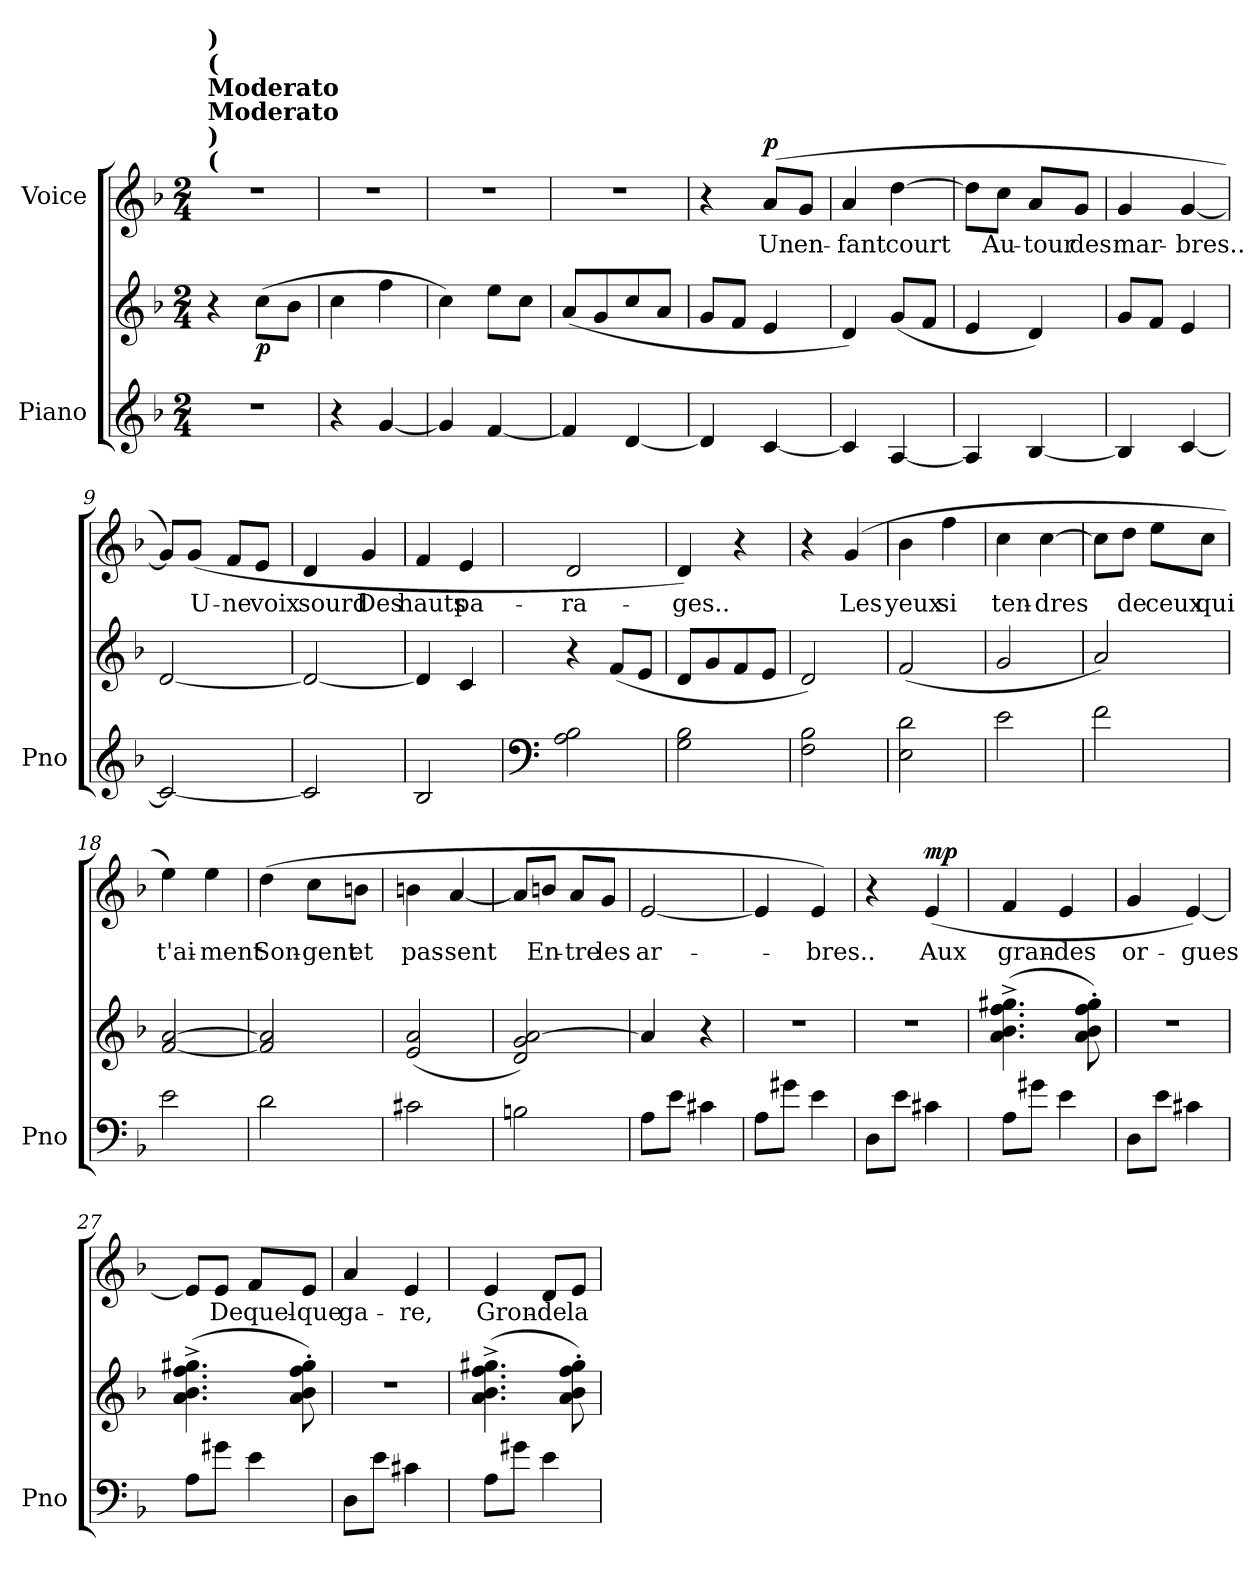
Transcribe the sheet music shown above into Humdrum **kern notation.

**kern	**kern	**dynam	**kern	**text	**dynam
*part2	*part2	*part2	*part1	*part1	*part1
*staff3	*staff2	*staff2/3	*staff1	*staff1	*staff1
*I"Piano	*	*	*I"Voice	*	*
*I'Pno	*	*	*	*	*
*clefG2	*clefG2	*	*clefG2	*	*
*k[b-]	*k[b-]	*	*k[b-]	*	*
*M2/4	*M2/4	*	*M2/4	*	*
*MM96	*MM96	*	*MM96	*	*
=1	=1	=1	=1	=1	=1
!	!	!	!LO:TX:a:B:t=(	!	!
!	!	!	!LO:TX:a:B:t=)	!	!
!	!	!	!LO:TX:a:B:t=Moderato	!	!
!	!	!	!LO:TX:a:B:t=Moderato	!	!
!	!	!	!LO:TX:a:B:t=(	!	!
!	!	!	!LO:TX:a:B:t=)	!	!
2r	4r	.	2r	.	.
!	!	!LO:DY:b	!	!	!
.	(>8cc\L	p	.	.	.
.	8b-\J	.	.	.	.
=2	=2	=2	=2	=2	=2
4r	4cc\	.	2r	.	.
[4g/	4ff\	.	.	.	.
=3	=3	=3	=3	=3	=3
4g/]	4cc\)	.	2r	.	.
[4f/	8ee\L	.	.	.	.
.	8cc\J	.	.	.	.
=4	=4	=4	=4	=4	=4
4f/]	(>8a/L	.	2r	.	.
.	8g/	.	.	.	.
[4d/	8cc/	.	.	.	.
.	8a/J	.	.	.	.
=5	=5	=5	=5	=5	=5
4d/]	8g/L	.	4r	.	.
.	8f/J	.	.	.	.
!	!	!	!	!LO:LY:b	!LO:DY:a
[4c/	4e/	.	(>8a/L	Un	p
!	!	!	!	!LO:LY:b	!
.	.	.	8g/J	en-	.
=6	=6	=6	=6	=6	=6
!	!	!	!	!LO:LY:b	!
4c/]	4d/)	.	4a/	-fant	.
!	!	!	!	!LO:LY:b	!
[4A/	(>8g/L	.	[4dd\	court	.
.	8f/J	.	.	.	.
!!LO:LB:g=z
=7	=7	=7	=7	=7	=7
4A/]	4e/	.	8dd\L]	.	.
!	!	!	!	!LO:LY:b	!
.	.	.	8cc\J	Au-	.
!	!	!	!	!LO:LY:b	!
[4B-/	4d/)	.	8a/L	-tour	.
!	!	!	!	!LO:LY:b	!
.	.	.	8g/J	des	.
=8	=8	=8	=8	=8	=8
!	!	!	!	!LO:LY:b	!
4B-/]	(>8g/L	.	4g/	mar-	.
.	8f/J	.	.	.	.
!	!	!	!	!LO:LY:b	!
[4c/	4e/	.	[4g/	-bres..	.
=9	=9	=9	=9	=9	=9
2c/_	[2d/	.	8g/L])	.	.
!	!	!	!	!LO:LY:b	!
.	.	.	(>8g/J	U-	.
!	!	!	!	!LO:LY:b	!
.	.	.	8f/L	-ne	.
!	!	!	!	!LO:LY:b	!
.	.	.	8e/J	voix	.
=10	=10	=10	=10	=10	=10
!	!	!	!	!LO:LY:b	!
2c/]	2d/_	.	4d/	sourd	.
!	!	!	!	!LO:LY:b	!
.	.	.	4g/	Des	.
=11	=11	=11	=11	=11	=11
!	!	!	!	!LO:LY:b	!
2B-/	4d/]	.	4f/	hauts	.
!	!	!	!	!LO:LY:b	!
.	4c/	.	4e/	pa-	.
=12	=12	=12	=12	=12	=12
*clefF4	*	*	*	*	*
!	!	!	!	!LO:LY:b	!
2A\ 2B-\)	4r	.	2d/	-ra-	.
.	(>8f/L	.	.	.	.
.	8e/J	.	.	.	.
=13	=13	=13	=13	=13	=13
!	!	!	!	!LO:LY:b	!
2G\ 2B-\	8d/L	.	4d/)	-ges..	.
.	8g/	.	.	.	.
.	8f/	.	4r	.	.
.	8e/J	.	.	.	.
!!LO:LB:g=z
=14	=14	=14	=14	=14	=14
2F\ 2B-\	2d/)	.	4r	.	.
!	!	!	!	!LO:LY:b	!
.	.	.	(>4g/	Les	.
=15	=15	=15	=15	=15	=15
!	!	!	!	!LO:LY:b	!
2E\ 2d\	(>2f/	.	4b-\	yeux	.
!	!	!	!	!LO:LY:b	!
.	.	.	4ff\	si	.
=16	=16	=16	=16	=16	=16
!	!	!	!	!LO:LY:b	!
2e\	2g/	.	4cc\	ten-	.
!	!	!	!	!LO:LY:b	!
.	.	.	[4cc\	-dres	.
=17	=17	=17	=17	=17	=17
2f\	2a/)	.	8cc\L]	.	.
!	!	!	!	!LO:LY:b	!
.	.	.	8dd\J	de	.
!	!	!	!	!LO:LY:b	!
.	.	.	8ee\L	ceux	.
!	!	!	!	!LO:LY:b	!
.	.	.	8cc\J	qui	.
=18	=18	=18	=18	=18	=18
!	!	!	!	!LO:LY:b	!
2e\	[2f/ [2a/	.	4ee\)	t'ai-	.
!	!	!	!	!LO:LY:b	!
.	.	.	4ee\	-ment	.
=19	=19	=19	=19	=19	=19
!	!	!	!	!LO:LY:b	!
2d\	2f/] 2a/]	.	(>4dd\	Son-	.
!	!	!	!	!LO:LY:b	!
.	.	.	8cc\L	-gent	.
!	!	!	!	!LO:LY:b	!
.	.	.	8bn\J	et	.
=20	=20	=20	=20	=20	=20
!	!	!	!	!LO:LY:b	!
2c#X\	(>2e/ 2a/	.	4bn\	pas-	.
!	!	!	!	!LO:LY:b	!
.	.	.	[4a/	-sent	.
!!LO:LB:g=z
=21	=21	=21	=21	=21	=21
2Bn\	2d/ 2g/ [2a/)	.	8a/L]	.	.
!	!	!	!	!LO:LY:b	!
.	.	.	8bn/J	En-	.
!	!	!	!	!LO:LY:b	!
.	.	.	8a/L	-tre	.
!	!	!	!	!LO:LY:b	!
.	.	.	8g/J	les	.
=22	=22	=22	=22	=22	=22
!	!	!	!	!LO:LY:b	!
8A\L	4a/]	.	[2e/	ar-	.
8e\J	.	.	.	.	.
4c#X\	4r	.	.	.	.
=23	=23	=23	=23	=23	=23
8A\L	2r	.	4e/]	.	.
8g#X\J	.	.	.	.	.
!	!	!	!	!LO:LY:b	!
4e\	.	.	4e/)	-bres..	.
=24	=24	=24	=24	=24	=24
8D\L	2r	.	4r	.	.
8e\J	.	.	.	.	.
!	!	!	!	!LO:LY:b	!LO:DY:a
4c#X\	.	.	(>4e/	Aux	mp
=25	=25	=25	=25	=25	=25
!	!	!	!	!LO:LY:b	!
8A\L	(>4.a\^ 4.b-\^ 4.ff\^ 4.gg#X\^	.	4f/	gran-	.
8g#X\J	.	.	.	.	.
!	!	!	!	!LO:LY:b	!
4e\	.	.	4e/	-des	.
.	8a\' 8b-\' 8ff\' 8gg#\')	.	.	.	.
=26	=26	=26	=26	=26	=26
!	!	!	!	!LO:LY:b	!
8D\L	2r	.	4g/	or-	.
8e\J	.	.	.	.	.
!	!	!	!	!LO:LY:b	!
4c#X\	.	.	[4e/)	-gues	.
!!LO:PB:g=z
=27	=27	=27	=27	=27	=27
8A\L	(>4.a\^ 4.b-\^ 4.ff\^ 4.gg#X\^	.	8e/L]	.	.
!	!	!	!	!LO:LY:b	!
8g#X\J	.	.	8e/J	De	.
!	!	!	!	!LO:LY:b	!
4e\	.	.	8f/L	quel-	.
!	!	!	!	!LO:LY:b	!
.	8a\' 8b-\' 8ff\' 8gg#\')	.	8e/J	-que	.
=28	=28	=28	=28	=28	=28
!	!	!	!	!LO:LY:b	!
8D\L	2r	.	4a/	ga-	.
8e\J	.	.	.	.	.
!	!	!	!	!LO:LY:b	!
4c#X\	.	.	4e/	-re,	.
=29	=29	=29	=29	=29	=29
!	!	!	!	!LO:LY:b	!
8A\L	(>4.a\^ 4.b-\^ 4.ff\^ 4.gg#X\^	.	4e/	Gron-	.
8g#X\J	.	.	.	.	.
!	!	!	!	!LO:LY:b	!
4e\	.	.	8d/L	-de	.
!	!	!	!	!LO:LY:b	!
.	8a\' 8b-\' 8ff\' 8gg#\')	.	8e/J	la	.
=	=	=	=	=	=
*-	*-	*-	*-	*-	*-
